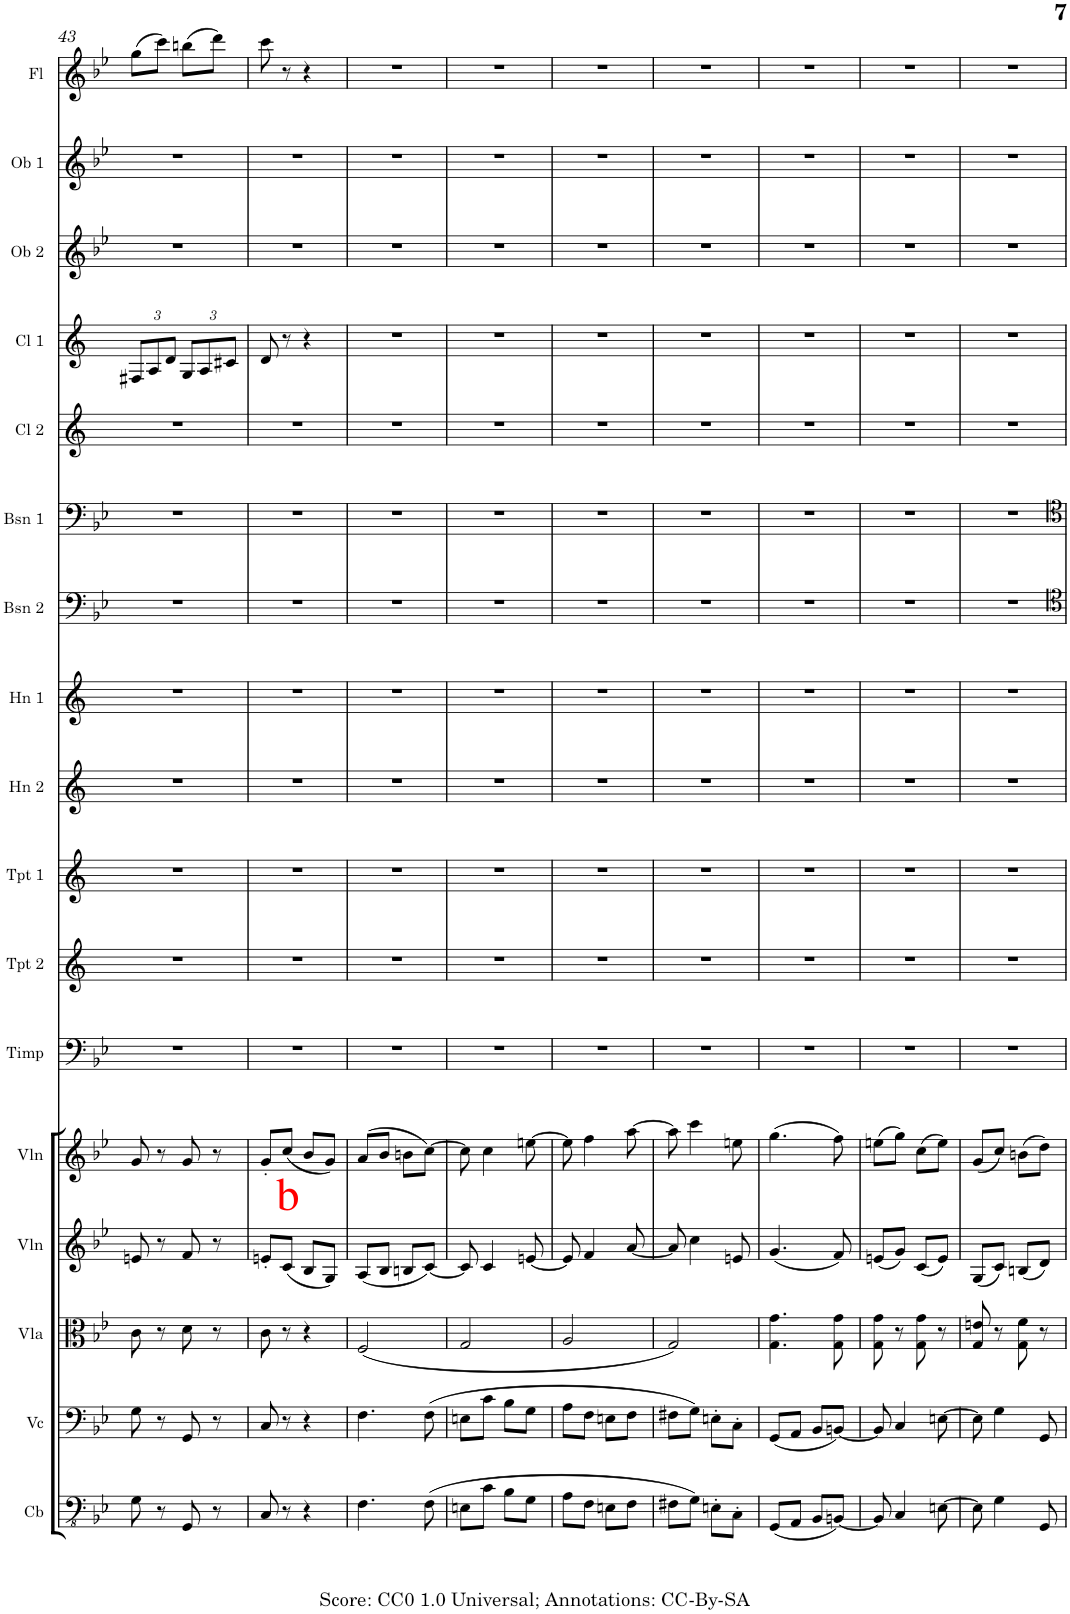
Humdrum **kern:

**kern	**kern	**kern	**kern	**kern	**text	**kern	**kern	**kern	**kern	**kern	**kern	**kern	**kern	**kern	**kern	**kern	**kern
*part17	*part16	*part15	*part14	*part13	*part13	*part12	*part11	*part10	*part9	*part8	*part7	*part6	*part5	*part4	*part3	*part2	*part1
*staff17	*staff16	*staff15	*staff14	*staff13	*staff13	*staff12	*staff11	*staff10	*staff9	*staff8	*staff7	*staff6	*staff5	*staff4	*staff3	*staff2	*staff1
*I"Contrabass	*I"Violoncello	*I"Viola	*I"Violin	*I"Violin	*	*I"Timpani	*I"Bb Trumpet 2	*I"Bb Trumpet 1	*I"Bb (basso) Horn 2	*I"Bb (basso) Horn 1	*I"Bassoon 2	*I"Bassoon 1	*I"Bb Clarinet 2	*I"Bb Clarinet 1	*I"Oboe 2	*I"Oboe 1	*I"Flute
*I'Cb	*I'Vc	*I'Vla	*I'Vln	*I'Vln	*	*I'Timp	*I'Tpt 2	*I'Tpt 1	*I'Hn 2	*I'Hn 1	*I'Bsn 2	*I'Bsn 1	*I'Cl 2	*I'Cl 1	*I'Ob 2	*I'Ob 1	*I'Fl
!!LO:PB:g=z
*clefFv4	*clefF4	*clefC3	*clefG2	*clefG2	*	*clefF4	*clefG2	*clefG2	*clefG2	*clefG2	*clefF4	*clefF4	*clefG2	*clefG2	*clefG2	*clefG2	*clefG2
*	*	*	*	*	*	*	*Trd1c2	*Trd1c2	*Trd8c14	*Trd8c14	*	*	*Trd1c2	*Trd1c2	*	*	*
*k[b-e-]	*k[b-e-]	*k[b-e-]	*k[b-e-]	*k[b-e-]	*	*k[b-e-]	*k[]	*k[]	*k[]	*k[]	*k[b-e-]	*k[b-e-]	*k[]	*k[]	*k[b-e-]	*k[b-e-]	*k[b-e-]
*M2/4	*M2/4	*M2/4	*M2/4	*M2/4	*	*M2/4	*M2/4	*M2/4	*M2/4	*M2/4	*M2/4	*M2/4	*M2/4	*M2/4	*M2/4	*M2/4	*M2/4
*	*	*	*	*	*	*	*	*	*	*	*	*	*	*Xbrackettup	*	*	*
=43	=43	=43	=43	=43	=43	=43	=43	=43	=43	=43	=43	=43	=43	=43	=43	=43	=43
8GG\	8G\	8c\	8en/	8g/	.	2r	2r	2r	2r	2r	2r	2r	2r	12F#X/L	2r	2r	(8gg\L
.	.	.	.	.	.	.	.	.	.	.	.	.	.	12A/	.	.	.
8r	8r	8r	8r	8r	.	.	.	.	.	.	.	.	.	.	.	.	8ccc\J)
.	.	.	.	.	.	.	.	.	.	.	.	.	.	12d/J	.	.	.
8GGG/	8GG/	8d\	8f/	8g/	.	.	.	.	.	.	.	.	.	12G/L	.	.	(8bbn\L
.	.	.	.	.	.	.	.	.	.	.	.	.	.	12A/	.	.	.
8r	8r	8r	8r	8r	.	.	.	.	.	.	.	.	.	.	.	.	8ddd\J)
.	.	.	.	.	.	.	.	.	.	.	.	.	.	12c#X/J	.	.	.
=44	=44	=44	=44	=44	=44	=44	=44	=44	=44	=44	=44	=44	=44	=44	=44	=44	=44
8CC/	8C/	8c\	8en'/L	8g'/L	.	2r	2r	2r	2r	2r	2r	2r	2r	8d/	2r	2r	8ccc\
!	!	!	!	!	!LO:LY:b:color=#FF0000	!	!	!	!	!	!	!	!	!	!	!	!
8r	8r	8r	(8c/J	(8cc/J	b	.	.	.	.	.	.	.	.	8r	.	.	8r
4r	4r	4r	8B-/L	8b-/L	.	.	.	.	.	.	.	.	.	4r	.	.	4r
.	.	.	8G/J)	8g/J)	.	.	.	.	.	.	.	.	.	.	.	.	.
=45	=45	=45	=45	=45	=45	=45	=45	=45	=45	=45	=45	=45	=45	=45	=45	=45	=45
4.FF\	4.F\	(2F/	(8A/L	(8a/L	.	2r	2r	2r	2r	2r	2r	2r	2r	2r	2r	2r	2r
.	.	.	8B-/J	8b-/J	.	.	.	.	.	.	.	.	.	.	.	.	.
.	.	.	8Bn/L	8bn\L	.	.	.	.	.	.	.	.	.	.	.	.	.
(8FF\	(8F\	.	[8c/J)	[8cc\J)	.	.	.	.	.	.	.	.	.	.	.	.	.
=46	=46	=46	=46	=46	=46	=46	=46	=46	=46	=46	=46	=46	=46	=46	=46	=46	=46
8EEn\L	8En\L	2G/	8c/]	8cc\]	.	2r	2r	2r	2r	2r	2r	2r	2r	2r	2r	2r	2r
8C\J	8c\J	.	4c/	4cc\	.	.	.	.	.	.	.	.	.	.	.	.	.
8BB-\L	8B-\L	.	.	.	.	.	.	.	.	.	.	.	.	.	.	.	.
8GG\J	8G\J	.	[8en/	[8een\	.	.	.	.	.	.	.	.	.	.	.	.	.
=47	=47	=47	=47	=47	=47	=47	=47	=47	=47	=47	=47	=47	=47	=47	=47	=47	=47
8AA\L	8A\L	2A/	8e/]	8ee\]	.	2r	2r	2r	2r	2r	2r	2r	2r	2r	2r	2r	2r
8FF\J	8F\J	.	4f/	4ff\	.	.	.	.	.	.	.	.	.	.	.	.	.
8EEn\L	8En\L	.	.	.	.	.	.	.	.	.	.	.	.	.	.	.	.
8FF\J	8F\J	.	[8a/	[8aa\	.	.	.	.	.	.	.	.	.	.	.	.	.
=48	=48	=48	=48	=48	=48	=48	=48	=48	=48	=48	=48	=48	=48	=48	=48	=48	=48
8FF#X\L	8F#X\L	2G/)	8a/]	8aa\]	.	2r	2r	2r	2r	2r	2r	2r	2r	2r	2r	2r	2r
8GG\J)	8G\J)	.	4cc\	4ccc\	.	.	.	.	.	.	.	.	.	.	.	.	.
8EEn'\L	8En'\L	.	.	.	.	.	.	.	.	.	.	.	.	.	.	.	.
8CC'\J	8C'\J	.	8en/	8een\	.	.	.	.	.	.	.	.	.	.	.	.	.
=49	=49	=49	=49	=49	=49	=49	=49	=49	=49	=49	=49	=49	=49	=49	=49	=49	=49
(8GGG/L	(8GG/L	4.G\ 4.g\	(4.g/	(4.gg\	.	2r	2r	2r	2r	2r	2r	2r	2r	2r	2r	2r	2r
8AAA/J	8AA/J	.	.	.	.	.	.	.	.	.	.	.	.	.	.	.	.
8BBB-/L	8BB-/L	.	.	.	.	.	.	.	.	.	.	.	.	.	.	.	.
[8BBBn/J)	[8BBn/J)	8G\ 8g\	8f/)	8ff\)	.	.	.	.	.	.	.	.	.	.	.	.	.
=50	=50	=50	=50	=50	=50	=50	=50	=50	=50	=50	=50	=50	=50	=50	=50	=50	=50
8BBB/]	8BB/]	8G\ 8g\	(8en/L	(8een\L	.	2r	2r	2r	2r	2r	2r	2r	2r	2r	2r	2r	2r
4CC/	4C/	8r	8g/J)	8gg\J)	.	.	.	.	.	.	.	.	.	.	.	.	.
.	.	8G\ 8g\	(8c/L	(8cc\L	.	.	.	.	.	.	.	.	.	.	.	.	.
[8EEn\	[8En\	8r	8e/J)	8ee\J)	.	.	.	.	.	.	.	.	.	.	.	.	.
=51	=51	=51	=51	=51	=51	=51	=51	=51	=51	=51	=51	=51	=51	=51	=51	=51	=51
8EE\]	8E\]	8G/ 8en/	(8G/L	(8g/L	.	2r	2r	2r	2r	2r	2r	2r	2r	2r	2r	2r	2r
4GG\	4G\	8r	8c/J)	8cc/J)	.	.	.	.	.	.	.	.	.	.	.	.	.
.	.	8G\ 8f\	(8Bn/L	(8bn\L	.	.	.	.	.	.	.	.	.	.	.	.	.
8GGG/	8GG/	8r	8d/J)	8dd\J)	.	.	.	.	.	.	.	.	.	.	.	.	.
=	=	=	=	=	=	=	=	=	=	=	=	=	=	=	=	=	=
*-	*-	*-	*-	*-	*-	*-	*-	*-	*-	*-	*-	*-	*-	*-	*-	*-	*-
